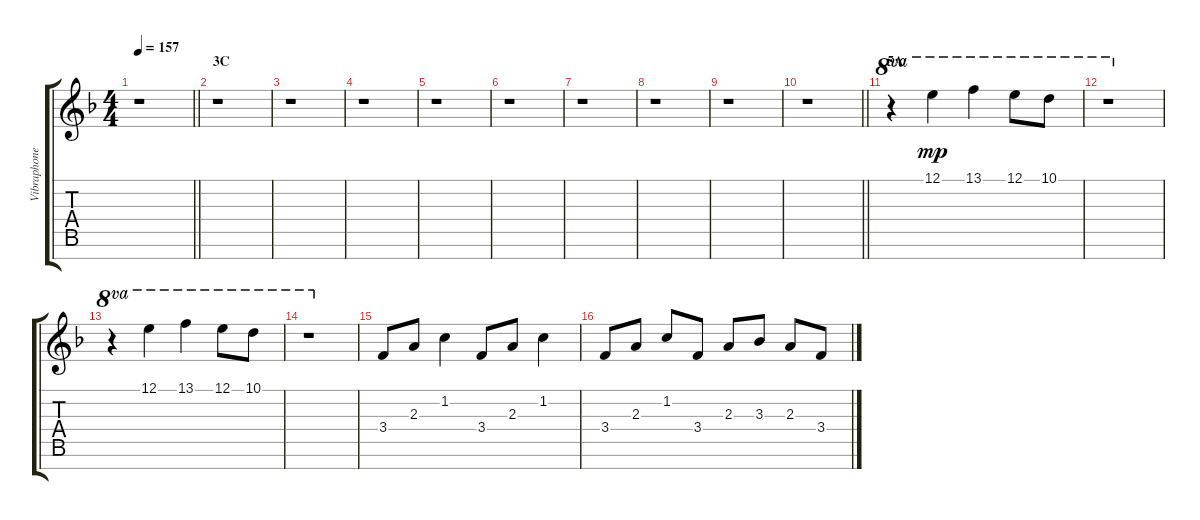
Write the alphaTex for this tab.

\track ("Vibraphone" "Vibraphone") {instrument vibraphone}
\staff {score tabs}
\tuning (E5 B4 G4 D4 A3 E3 B2) {hide}
\ts (4 4)
\tempo 157
\clef g2
\barLineRight lightlight
\ks f
r.1{dy mp} |
\section ("" "3C")
r.1 |
r.1 |
r.1 |
r.1 |
r.1 |
r.1 |
r.1 |
r.1 |
\barLineRight lightlight
r.1 |
\section ("" "5A")
r.4{ot 8va} 12.1.4{ot 8va} 13.1.4{ot 8va} 12.1.8{ot 8va} 10.1.8{ot 8va} |
r.1{ot 8va} |
r.4{ot 8va} 12.1.4{ot 8va} 13.1.4{ot 8va} 12.1.8{ot 8va} 10.1.8{ot 8va} |
r.1{ot 8va} |
3.4.8 2.3.8 1.2.4 3.4.8 2.3.8 1.2.4 |
3.4.8 2.3.8 1.2.8 3.4.8 2.3.8 3.3.8 2.3.8 3.4.8
